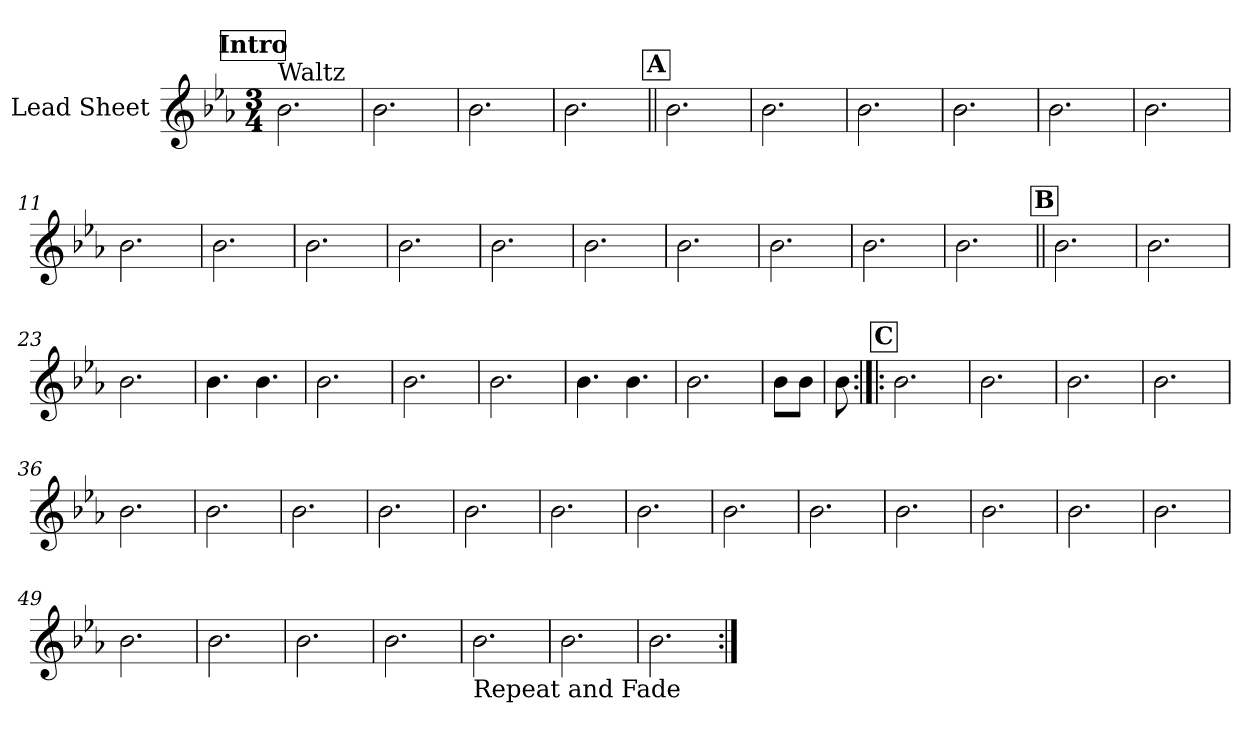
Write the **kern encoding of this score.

**kern
*part1
*staff1
*I"Lead Sheet
*clefG2
*k[b-e-a-]
*E-:
*M3/4
*MM134
!!LO:REH:place=s1:a:fs=14:t=Intro
=1
!LO:TX:a:t=Waltz
2.b-\
=2
2.b-\
=3
2.b-\
=4
2.b-\
!!LO:LB:g=z
!!LO:REH:place=s1:a:fs=14:t=A
=5||
2.b-\
=6
2.b-\
=7
2.b-\
=8
2.b-\
!!LO:LB:g=z
=9
2.b-\
=10
2.b-\
=11
2.b-\
=12
2.b-\
!!LO:LB:g=z
=13
2.b-\
=14
2.b-\
=15
2.b-\
=16
2.b-\
!!LO:LB:g=z
=17
2.b-\
=18
2.b-\
=19
2.b-\
=20
2.b-\
!!LO:LB:g=z
!!LO:REH:place=s1:a:fs=14:t=B
=21||
2.b-\
=22
2.b-\
=23
2.b-\
=24
4.b-\
4.b-\
!!LO:LB:g=z
=25
2.b-\
=26
2.b-\
=27
2.b-\
=28
4.b-\
4.b-\
!!LO:LB:g=z
=29
2.b-\
=30
8b-\L
8b-\J
=31
8b-\
!!LO:REH:place=s1:a:fs=14:t=C
=32:|!|:
2.b-\
=33
2.b-\
!!LO:LB:g=z
=34
2.b-\
=35
2.b-\
=36
2.b-\
=37
2.b-\
!!LO:LB:g=z
=38
2.b-\
=39
2.b-\
=40
2.b-\
=41
2.b-\
!!LO:PB:g=z
=42
2.b-\
=43
2.b-\
=44
2.b-\
=45
2.b-\
=46
2.b-\
=47
2.b-\
!!LO:LB:g=z
=48
2.b-\
=49
2.b-\
=50
2.b-\
=51
2.b-\
=52
2.b-\
=53
!LO:TX:b:t=Repeat and Fade
2.b-\
=54
2.b-\
=55
2.b-\
=:|!
*-
